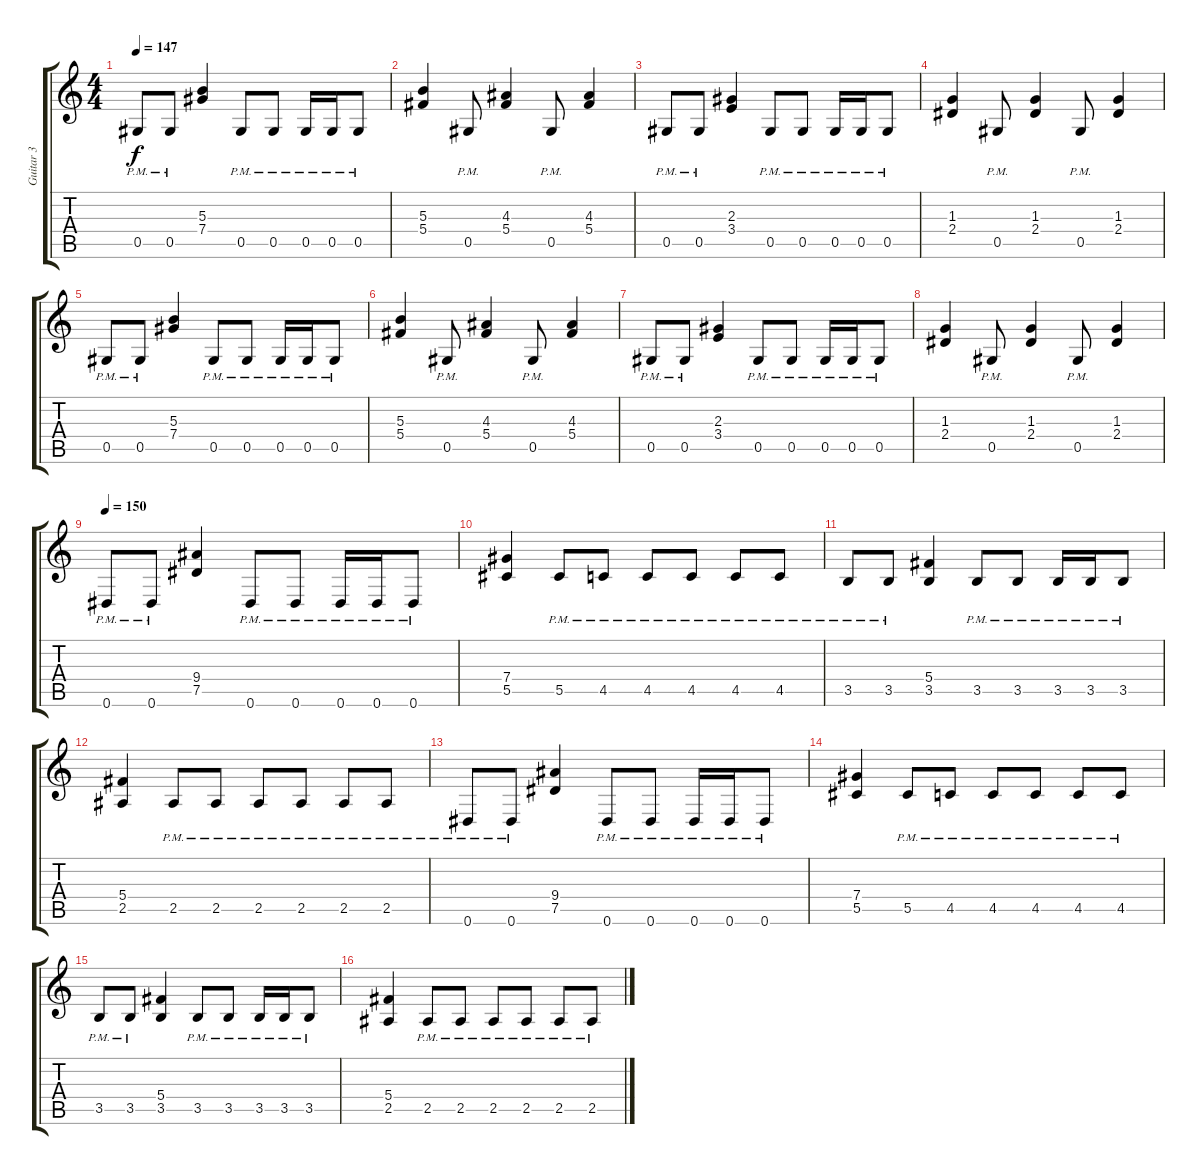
\track ("Guitar 3" "Guitar 3") {instrument overdrivenguitar}
\staff {score tabs}
\tuning (Eb4 Bb3 Gb3 Db3 Ab2 Eb2) {hide}
\ts (4 4)
\section ("" "")
\tempo 147
\clef g2
\ks c
0.5{pm}.8{dy f} 0.5{pm}.8 (5.3 7.4).4 0.5{pm}.8 0.5{pm}.8 0.5{pm}.16 0.5{pm}.16 0.5{pm}.8 |
(5.3 5.4).4 0.5{pm}.8 (4.3 5.4).4 0.5{pm}.8 (4.3 5.4).4 |
0.5{pm}.8 0.5{pm}.8 (2.3 3.4).4 0.5{pm}.8 0.5{pm}.8 0.5{pm}.16 0.5{pm}.16 0.5{pm}.8 |
(1.3 2.4).4 0.5{pm}.8 (1.3 2.4).4 0.5{pm}.8 (1.3 2.4).4 |
0.5{pm}.8 0.5{pm}.8 (5.3 7.4).4 0.5{pm}.8 0.5{pm}.8 0.5{pm}.16 0.5{pm}.16 0.5{pm}.8 |
(5.3 5.4).4 0.5{pm}.8 (4.3 5.4).4 0.5{pm}.8 (4.3 5.4).4 |
0.5{pm}.8 0.5{pm}.8 (2.3 3.4).4 0.5{pm}.8 0.5{pm}.8 0.5{pm}.16 0.5{pm}.16 0.5{pm}.8 |
(1.3 2.4).4 0.5{pm}.8 (1.3 2.4).4 0.5{pm}.8 (1.3 2.4).4 |
\section ("" "")
\tempo 150
0.6{pm}.8 0.6{pm}.8 (9.4 7.5).4 0.6{pm}.8 0.6{pm}.8 0.6{pm}.16 0.6{pm}.16 0.6{pm}.8 |
(7.4 5.5).4 5.5{pm}.8 4.5{pm}.8 4.5{pm}.8 4.5{pm}.8 4.5{pm}.8 4.5{pm}.8 |
3.5{pm}.8 3.5{pm}.8 (5.4 3.5).4 3.5{pm}.8 3.5{pm}.8 3.5{pm}.16 3.5{pm}.16 3.5{pm}.8 |
(5.4 2.5).4 2.5{pm}.8 2.5{pm}.8 2.5{pm}.8 2.5{pm}.8 2.5{pm}.8 2.5{pm}.8 |
0.6{pm}.8 0.6{pm}.8 (9.4 7.5).4 0.6{pm}.8 0.6{pm}.8 0.6{pm}.16 0.6{pm}.16 0.6{pm}.8 |
(7.4 5.5).4 5.5{pm}.8 4.5{pm}.8 4.5{pm}.8 4.5{pm}.8 4.5{pm}.8 4.5{pm}.8 |
3.5{pm}.8 3.5{pm}.8 (5.4 3.5).4 3.5{pm}.8 3.5{pm}.8 3.5{pm}.16 3.5{pm}.16 3.5{pm}.8 |
(5.4 2.5).4 2.5{pm}.8 2.5{pm}.8 2.5{pm}.8 2.5{pm}.8 2.5{pm}.8 2.5{pm}.8
